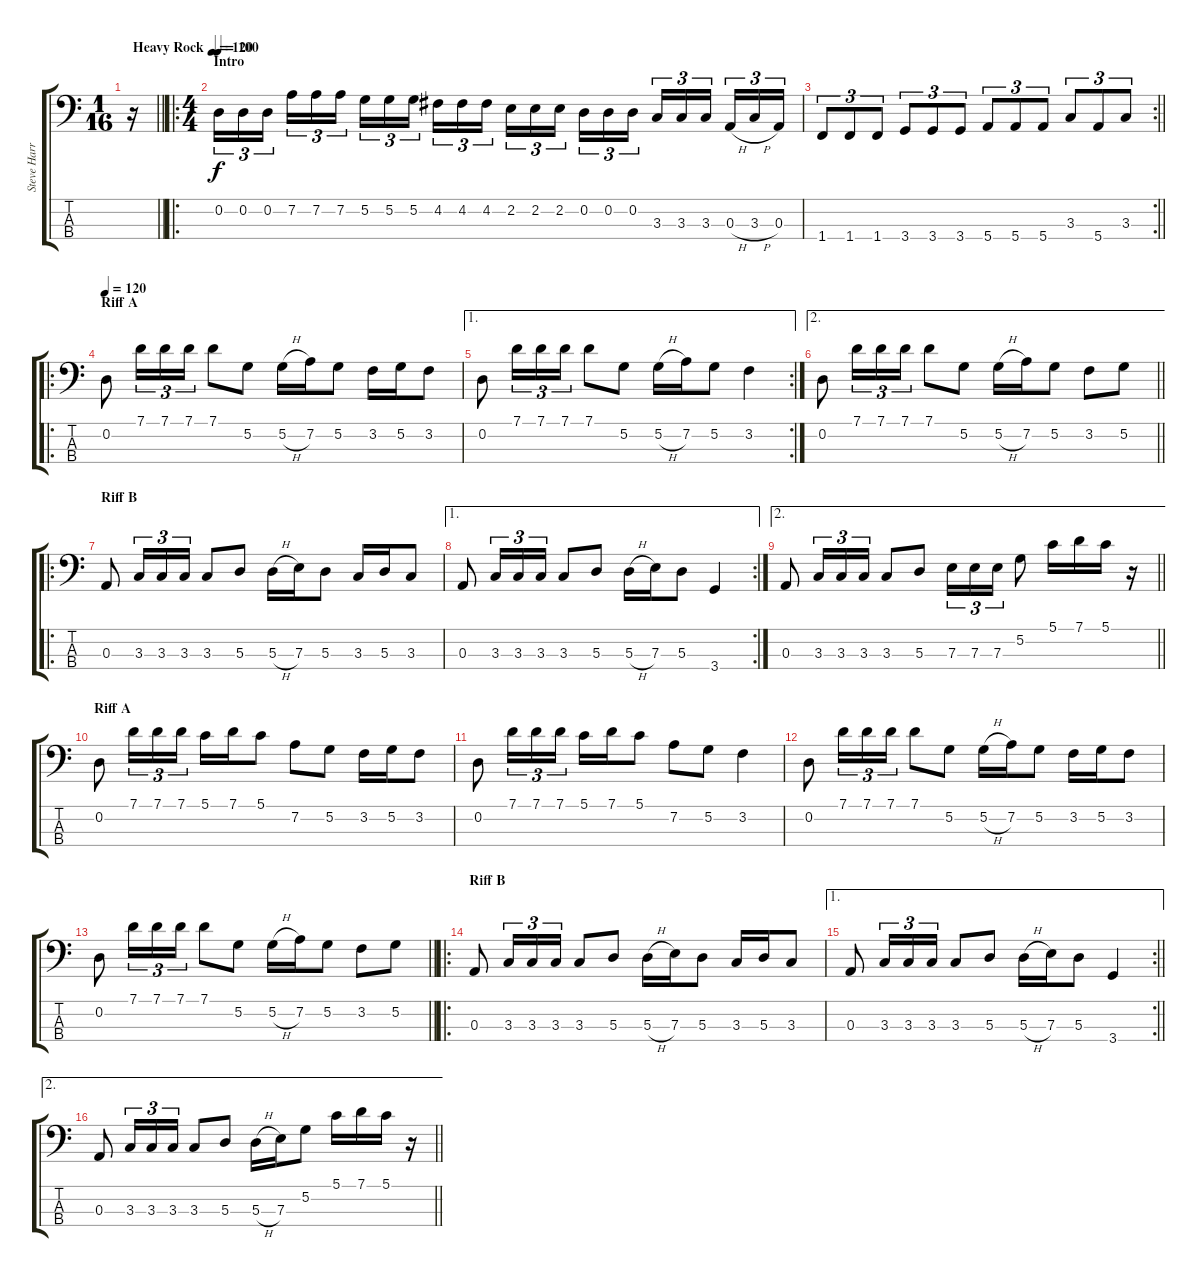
\track ("Steve Harris" "Steve Harr") {instrument electricbassfinger}
\staff {score tabs}
\tuning (G2 D2 A1 E1) {hide}
\ts (1 16)
\tempo (120 "Heavy Rock")
\clef f4
\barLineRight lightlight
\ks c
r.16{dy f instrument electricbassfinger} |
\ro
\ts (4 4)
\section ("" "Intro")
\tempo 100
0.2.16{tu (3 2)} 0.2.16{tu (3 2)} 0.2.16{tu (3 2) beam splitsecondary} 7.2.16{tu (3 2)} 7.2.16{tu (3 2)} 7.2.16{tu (3 2)} 5.2.16{tu (3 2)} 5.2.16{tu (3 2)} 5.2.16{tu (3 2) beam splitsecondary} 4.2.16{tu (3 2)} 4.2.16{tu (3 2)} 4.2.16{tu (3 2)} 2.2.16{tu (3 2)} 2.2.16{tu (3 2)} 2.2.16{tu (3 2) beam splitsecondary} 0.2.16{tu (3 2)} 0.2.16{tu (3 2)} 0.2.16{tu (3 2)} 3.3.16{tu (3 2)} 3.3.16{tu (3 2)} 3.3.16{tu (3 2) beam splitsecondary} 0.3{h}.16{tu (3 2)} 3.3{h}.16{tu (3 2)} 0.3.16{tu (3 2)} |
\rc 2
\barLineRight lightlight
1.4.8{tu (3 2)} 1.4.8{tu (3 2)} 1.4.8{tu (3 2)} 3.4.8{tu (3 2)} 3.4.8{tu (3 2)} 3.4.8{tu (3 2)} 5.4.8{tu (3 2)} 5.4.8{tu (3 2)} 5.4.8{tu (3 2)} 3.3.8{tu (3 2)} 5.4.8{tu (3 2)} 3.3.8{tu (3 2)} |
\ro
\section ("" "Riff A")
\tempo 120
0.2.8 7.1.16{tu (3 2)} 7.1.16{tu (3 2)} 7.1.16{tu (3 2)} 7.1.8 5.2.8 5.2{h}.16 7.2.16 5.2.8 3.2.16 5.2.16 3.2.8 |
\ae 1
\rc 2
0.2.8 7.1.16{tu (3 2)} 7.1.16{tu (3 2)} 7.1.16{tu (3 2)} 7.1.8 5.2.8 5.2{h}.16 7.2.16 5.2.8 3.2.4 |
\ae 2
\barLineRight lightlight
0.2.8 7.1.16{tu (3 2)} 7.1.16{tu (3 2)} 7.1.16{tu (3 2)} 7.1.8 5.2.8 5.2{h}.16 7.2.16 5.2.8 3.2.8 5.2.8 |
\ro
\section ("" "Riff B")
0.3.8 3.3.16{tu (3 2)} 3.3.16{tu (3 2)} 3.3.16{tu (3 2)} 3.3.8 5.3.8 5.3{h}.16 7.3.16 5.3.8 3.3.16 5.3.16 3.3.8 |
\ae 1
\rc 2
0.3.8 3.3.16{tu (3 2)} 3.3.16{tu (3 2)} 3.3.16{tu (3 2)} 3.3.8 5.3.8 5.3{h}.16 7.3.16 5.3.8 3.4.4 |
\ae 2
\barLineRight lightlight
0.3.8 3.3.16{tu (3 2)} 3.3.16{tu (3 2)} 3.3.16{tu (3 2)} 3.3.8 5.3.8 7.3.16{tu (3 2)} 7.3.16{tu (3 2)} 7.3.16{tu (3 2)} 5.2.8 5.1.16 7.1.16 5.1.16 r.16 |
\section ("" "Riff A")
0.2.8 7.1.16{tu (3 2)} 7.1.16{tu (3 2)} 7.1.16{tu (3 2)} 5.1.16 7.1.16 5.1.8 7.2.8 5.2.8 3.2.16 5.2.16 3.2.8 |
0.2.8 7.1.16{tu (3 2)} 7.1.16{tu (3 2)} 7.1.16{tu (3 2)} 5.1.16 7.1.16 5.1.8 7.2.8 5.2.8 3.2.4 |
0.2.8 7.1.16{tu (3 2)} 7.1.16{tu (3 2)} 7.1.16{tu (3 2)} 7.1.8 5.2.8 5.2{h}.16 7.2.16 5.2.8 3.2.16 5.2.16 3.2.8 |
\barLineRight lightlight
0.2.8 7.1.16{tu (3 2)} 7.1.16{tu (3 2)} 7.1.16{tu (3 2)} 7.1.8 5.2.8 5.2{h}.16 7.2.16 5.2.8 3.2.8 5.2.8 |
\ro
\section ("" "Riff B")
0.3.8 3.3.16{tu (3 2)} 3.3.16{tu (3 2)} 3.3.16{tu (3 2)} 3.3.8 5.3.8 5.3{h}.16 7.3.16 5.3.8 3.3.16 5.3.16 3.3.8 |
\ae 1
\rc 2
\barLineRight lightlight
0.3.8 3.3.16{tu (3 2)} 3.3.16{tu (3 2)} 3.3.16{tu (3 2)} 3.3.8 5.3.8 5.3{h}.16 7.3.16 5.3.8 3.4.4 |
\ae 2
\barLineRight lightlight
0.3.8 3.3.16{tu (3 2)} 3.3.16{tu (3 2)} 3.3.16{tu (3 2)} 3.3.8 5.3.8 5.3{h}.16 7.3.16 5.2.8 5.1.16 7.1.16 5.1.16 r.16
